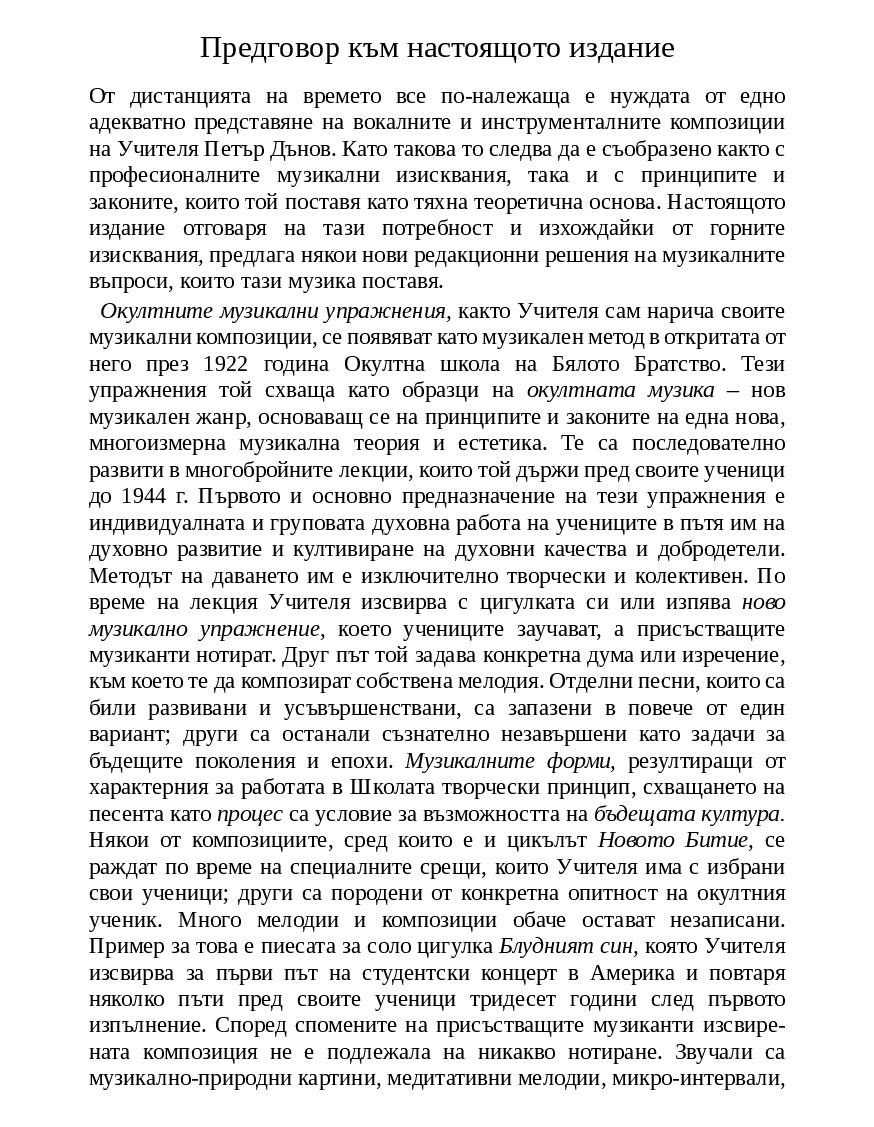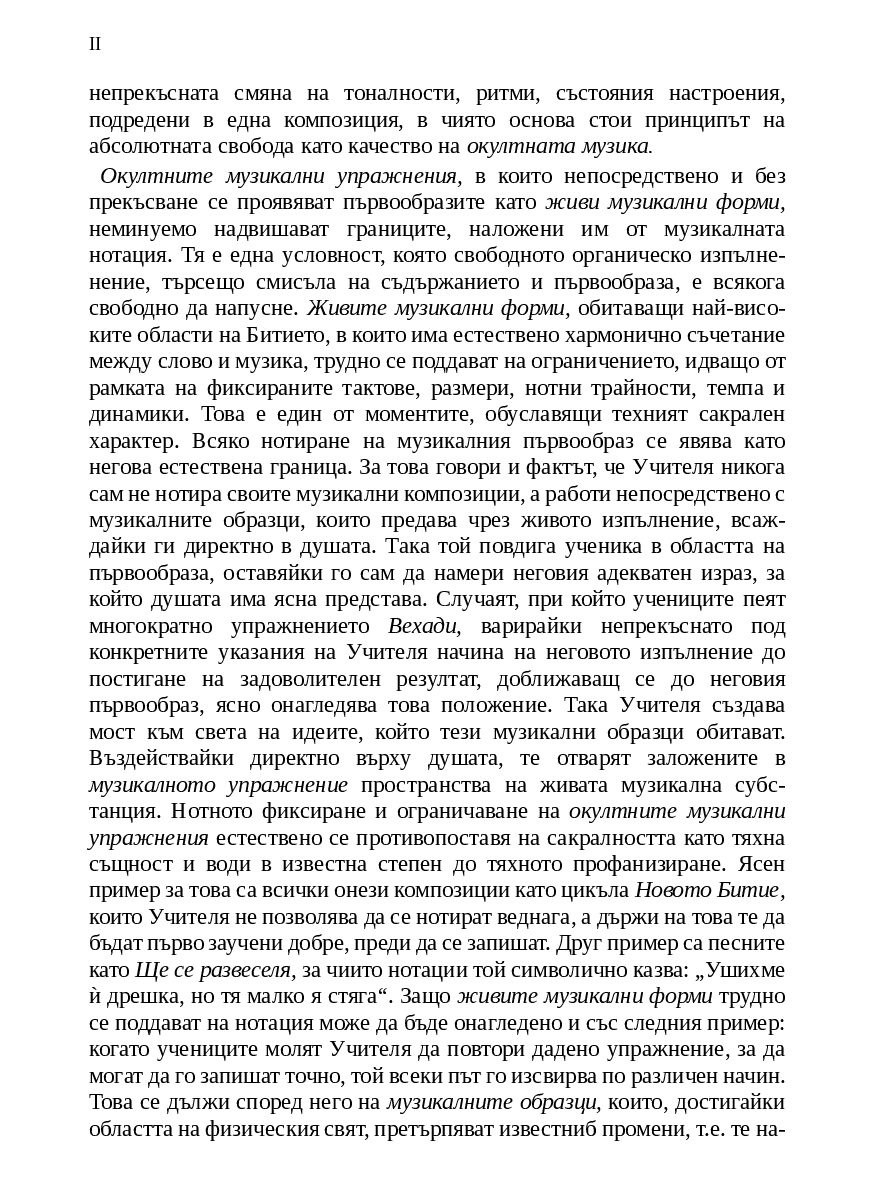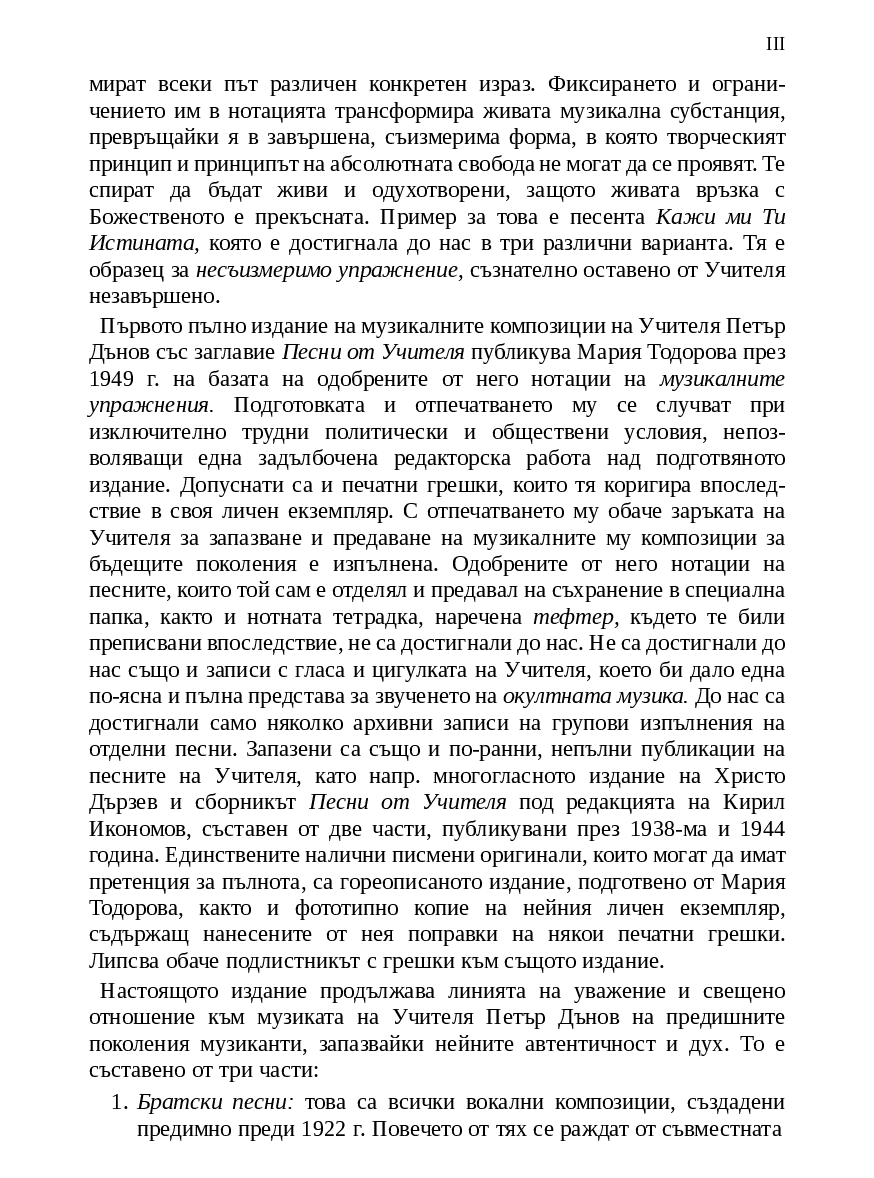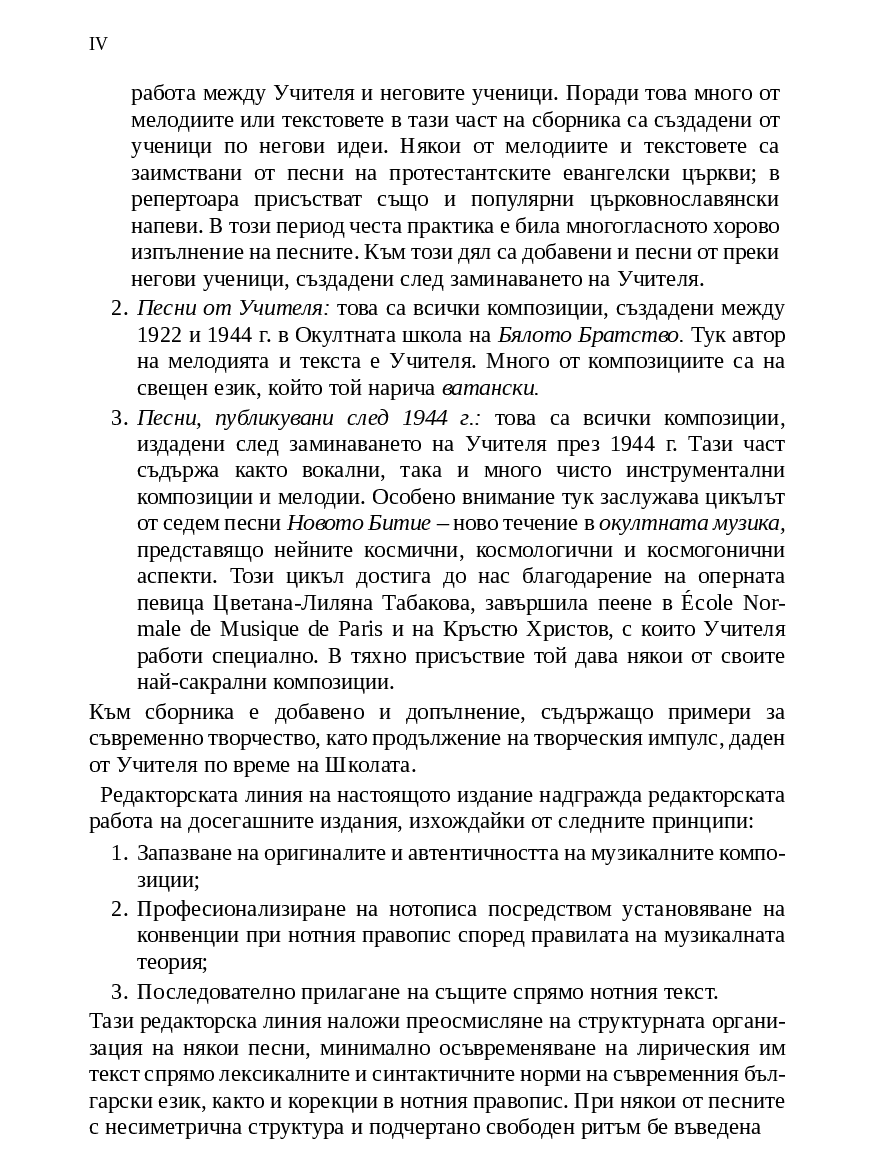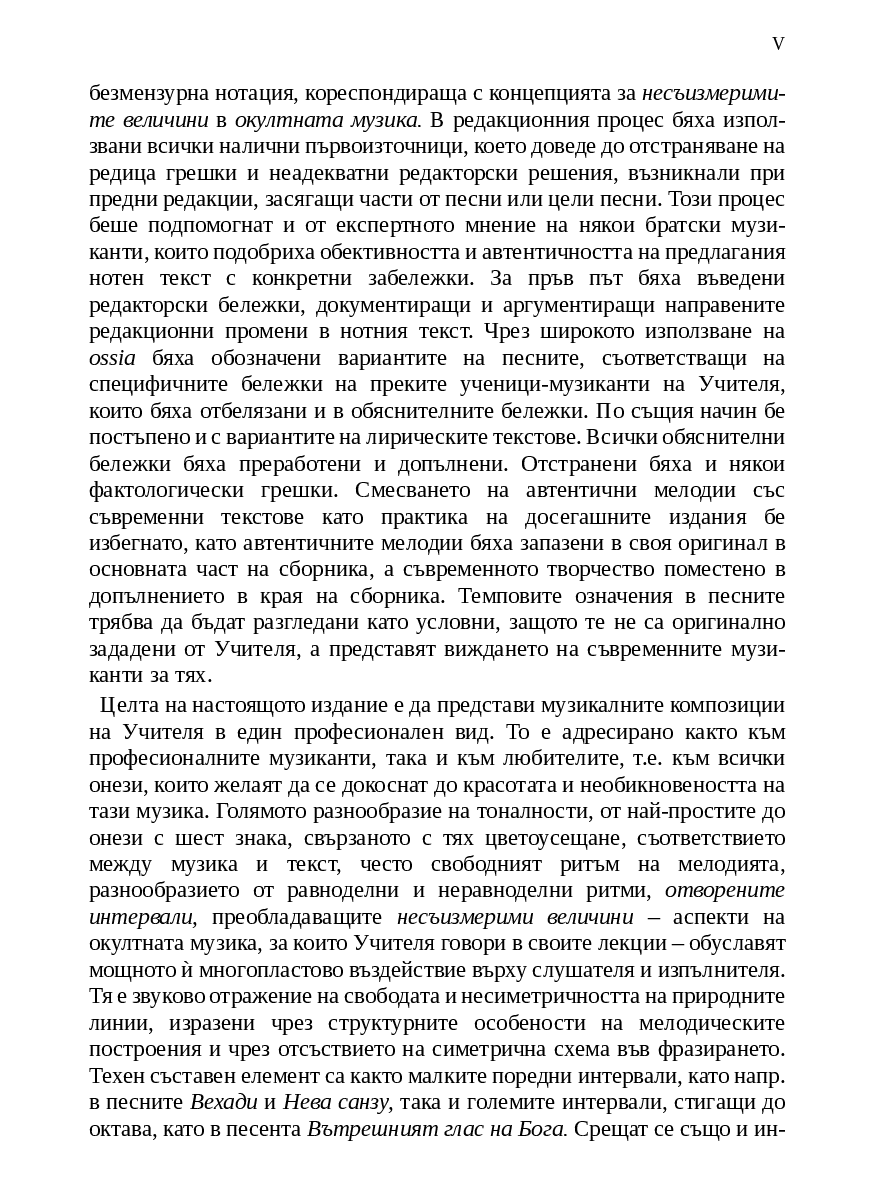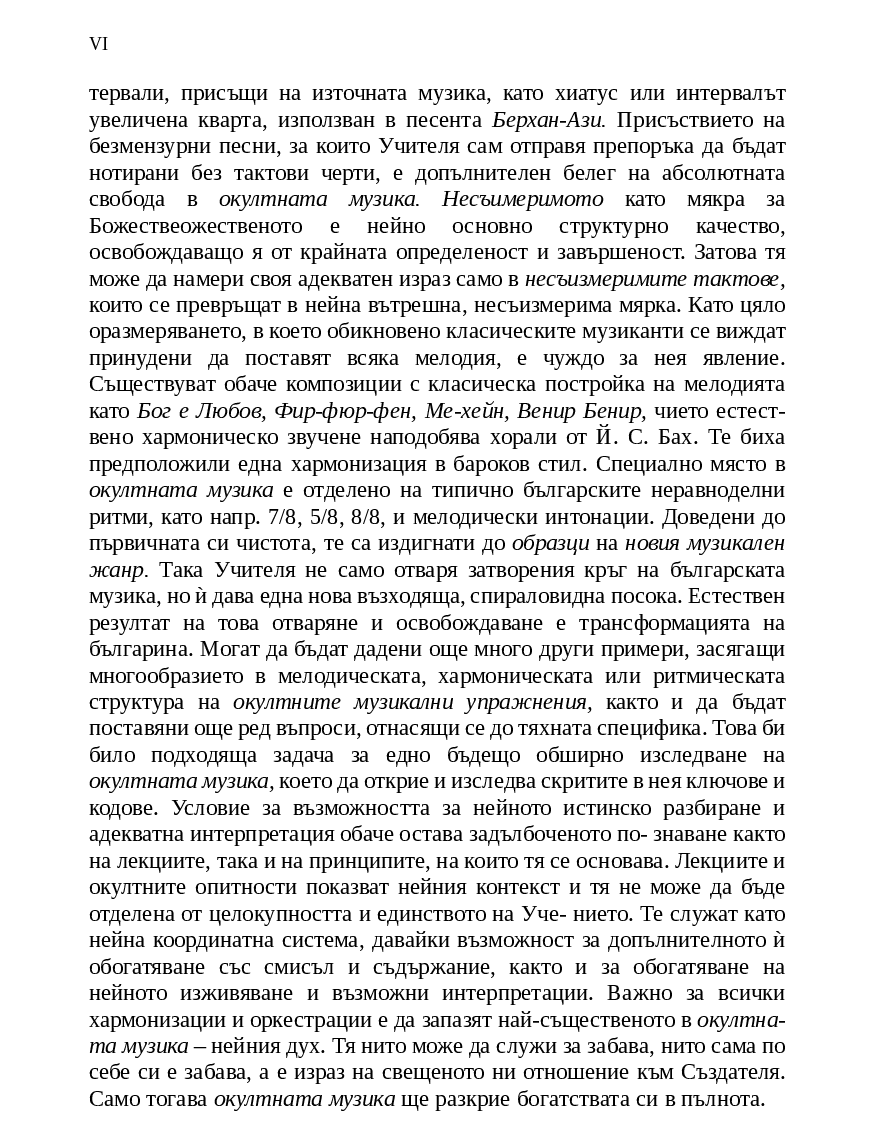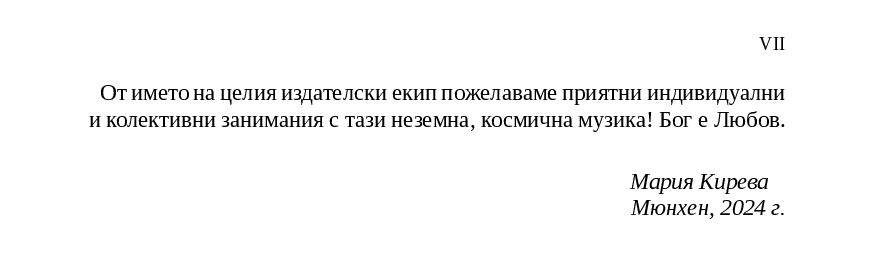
\version "2.24.4"

% include paper part and global functions
\include "include/globals.ily"

\bookpart {
  \paper {
    print-all-headers = ##t
    print-page-number = ##t
    print-first-page-number = ##f
    page-number-type = #'roman-upper


    % put page numbers on the bottom
    oddHeaderMarkup = \markup {

      \fill-line {
        """"
        \if \should-print-page-number  \abs-fontsize #9 {
          \fromproperty #'page:page-number-string

        }
      }
    }
    evenHeaderMarkup = \markup {

      \fill-line {
        \if \should-print-page-number \abs-fontsize #9 {
          \fromproperty #'page:page-number-string
          ""
        }
      }
    }

    oddFooterMarkup = \markup ""

    evenFooterMarkup = ""
    left-margin = 1.5\cm
    right-margin = 1.5\cm
    top-margin = 1\cm
    bottom-margin = 1.2\cm
    ragged-bottom = ##t % do not spread the staves to fill the whole vertical space
    top-markup-spacing.basic-distance = 8\mm
    top-system-spacing.basic-distance = 10\mm

    % change distance between staves
    system-system-spacing =
    #'((basic-distance . 16)
       (minimum-distance . 6)
       (padding . 1)
       (stretchability . 12))
  }

  \tocItem \markup "Предговор към настоящото издание"
  \markup \abs-fontsize #15  { \fill-line {"Предговор към настоящото издание"} }

  \markup \abs-fontsize #11 {
    \vspace #1.5 \override #'(baseline-skip . 3.4)
    \justify {


      От дистанцията на времето все по-належаща е нуждата от едно адекватно представяне на вокалните и инструменталните композиции на Учителя Петър Дънов. Като такова то следва да е съобразено както с професионалните музикални изисквания, така и с принципите и законите, които той поставя като тяхна теоретична основа. Настоящото издание отговаря на тази потребност и изхождайки от горните изисквания, предлага някои нови редакционни решения на музикалните въпроси, които тази музика поставя.



    }
  }

  \markup \abs-fontsize #11 {
    \vspace #0.9  \override #'(baseline-skip . 3.4)
    \justify {
      \hspace #1.5
      \italic {Окултните} \italic {музикални} \italic {упражнения,} както Учителя сам нарича своите музикални композиции, се появяват като музикален метод в откритата от него през 1922 година Окултна школа на Бялото Братство. Тези упражнения той схваща като образци на \italic {окултната} \italic {музика} – нов музикален жанр, основаващ се на принципите и законите на една нова, многоизмерна музикална теория и естетика. Те са последователно развити в многобройните лекции, които той държи пред своите ученици до 1944 г. Първото и основно предназначение на тези упражнения е индивидуалната и груповата духовна работа на учениците в пътя им на духовно развитие и култивиране на духовни качества и добродетели. Методът на даването им е изключително творчески и колективен. По време на лекция Учителя изсвирва с цигулката си или изпява \italic {ново} \italic {музикално} \italic {упражнение,} което учениците заучават, а присъстващите музиканти нотират. Друг път той задава конкретна дума или  изречение, към което те да композират собствена мелодия. Отделни песни, които са били развивани и усъвършенствани, са запазени в повече от един вариант; други са останали съзнателно незавършени като задачи за бъдещите поколения и епохи.  \italic {Музикалните} \italic {форми,} резултиращи от характерния за работата в Школата творчески принцип, схващането на песента като \italic {процес} са условие за възможността на \italic {бъдещата} \italic {култура.} Някои от композициите, сред които е и цикълът \italic {Новото} \italic {Битие,} се раждат по време на специалните срещи, които Учителя има с избрани свои ученици; други са породени от конкретна опитност на окултния ученик. Много мелодии и композиции обаче остават незаписани. Пример за това е пиесата за соло цигулка \italic {Блудният} \italic {син,} която Учителя изсвирва за първи път на студентски концерт в Америка и повтаря няколко пъти пред своите ученици тридесет години след първото изпълнение. Според спомените на присъстващите музиканти изсвире- ната композиция не е подлежала на никакво нотиране. Звучали са музикално-природни картини, медитативни мелодии, микро-интервали,


    }
  }

  \markup \abs-fontsize #11 {
    \override #'(baseline-skip . 3.4)
    \justify {

      непрекъсната смяна на тоналности, ритми, състояния настроения, подредени в една композиция, в чиято основа стои принципът на абсолютната свобода като качество на \italic{окултната} \italic {музика.}

    }
  }

  \markup \abs-fontsize #11 {
    \vspace #0.9  \override #'(baseline-skip . 3.4)
    \justify {
      \hspace #1.5

      \italic{Окултните} \italic{музикални} \italic{упражнения,} в които непосредствено и без прекъсване се проявяват първообразите като \italic{живи} \italic{музикални} \italic{форми,} неминуемо надвишават границите, наложени им от музикалната нотация. Тя е една условност, която свободното органическо изпълне- нение, търсещо смисъла на съдържанието и първообраза, е всякога свободно да напусне.  \italic{Живите} \italic{музикални} \italic{форми,} обитаващи най-висо- ките области на Битието, в които има естествено хармонично съчетание между слово и музика, трудно се поддават на ограничението, идващо от рамката на фиксираните тактове, размери, нотни трайности, темпа и динамики. Това е един от моментите, обуславящи техният сакрален характер. Всяко нотиране на музикалния първообраз се явява като негова естествена граница. За това говори и фактът, че Учителя никога сам не нотира своите музикални композиции, а работи непосредствено с  музикалните образци, които предава чрез живото изпълнение, всаж- дайки ги директно в душата. Така той  повдига ученика в областта на първообраза, оставяйки го сам да намери неговия адекватен израз, за който душата има ясна представа. Случаят, при който учениците пеят многократно упражнението \italic{Вехади,} варирайки непрекъснато под конкретните указания на Учителя начина на неговото изпълнение до постигане на задоволителен резултат, доближаващ се до неговия първообраз, ясно онагледява това положение. Така Учителя създава мост към света на идеите, който тези музикални образци обитават. Въздействайки директно върху душата, те отварят заложените в \italic{музикалното} \italic{упражнение} пространства на живата музикална субс- танция. Нотното фиксиране и ограничаване на \italic{окултните} \italic{музикални} \italic{упражнения} естествено се противопоставя на сакралността като тяхна същност и води в известна степен до тяхното профанизиране. Ясен пример за това са всички онези композиции като цикъла \italic{Новото} \italic{Битие,} които Учителя не позволява да се нотират веднага, а държи на това те да бъдат първо заучени добре, преди да се запишат. Друг пример са песните като \italic{Ще} \italic{се }\italic{развеселя,} за чиито нотации той символично казва: „Ушихме ѝ дрешка, но тя малко я стяга“. Защо \italic{живите} \italic{музикални} \italic{форми} трудно се поддават на нотация може да бъде онагледено и със следния пример: когато учениците молят Учителя да повтори дадено упражнение, за да могат да го запишат точно, той всеки път го изсвирвa по различен начин. Това се дължи според него на  \italic{музикалните} \italic{образци,} които, достигайки областта на физическия свят, претърпяват известниб промени, т.е. те на-

    }
  }

  \markup \abs-fontsize #11 {
    \override #'(baseline-skip . 3.4)
    \justify {
      мират всеки път различен конкретен израз. Фиксирането и ограни- чението им в нотацията трансформира живата музикална субстанция, превръщайки я в завършена, съизмерима форма, в която творческият принцип и принципът на абсолютната свобода не могат да се проявят. Те спират да бъдат живи и одухотворени, защото живата връзка с Божественото е прекъсната. Пример за това е песента \italic{Кажи} \italic{ми} \italic{Ти} \italic{Истината,} която е достигнала до нас в три различни варианта. Тя е образец за \italic{несъизмеримо упражнение,} съзнателно оставено от Учителя незавършено.
    }
  }

  \markup \abs-fontsize #11 {
    \vspace #0.9  \override #'(baseline-skip . 3.4)
    \justify {
      \hspace #1.5
      Първото пълно издание на музикалните композиции на Учителя Петър Дънов със заглавие \italic {Песни} \italic {от} \italic {Учителя} публикува Мария Тодорова през 1949 г. на базата на одобрените от него нотации на \italic {музикалните} \italic {упражнения.} Подготовката и отпечатването му се случват при изключително трудни политически и обществени условия, непоз- воляващи една задълбочена редакторска работа над подготвяното издание. Допуснати са и печатни грешки, които тя коригира впослед- ствие в своя личен екземпляр. С отпечатването му обаче заръката на Учителя за запазване и предаване на музикалните му композиции за бъдещите поколения е изпълнена. Одобрените от него нотации на песните, които той сам е отделял и предавал на съхранение в специална папка, както и нотната тетрадка, наречена \italic {тефтер,} където те били преписвани впоследствие, не са достигнали до нас. Не са достигнали до нас също и записи с гласа и цигулката на Учителя, което би дало една по-ясна и пълна представа за звученето на \italic {окултната} \italic {музика.} До нас са достигнали само няколко архивни записи на групови изпълнения на отделни песни. Запазени са също и по-ранни, непълни публикации на песните на Учителя, като напр. многогласното издание на Христо Дързев и сборникът \italic {Песни} \italic {от} \italic {Учителя} под редакцията на Кирил Икономов, съставен от две части, публикувани през 1938-ма и 1944 година. Единствените налични писмени оригинали, които могат да имат претенция за пълнота, са гореописаното издание, подготвено от Мария Тодорова, както и фототипно копие на нейния личен екземпляр, съдържащ нанесените от нея поправки на някои печатни грешки. Липсва обаче подлистникът с грешки към същото издание.
    }
  }
  \markup \abs-fontsize #11 {
    \vspace #0.9  \override #'(baseline-skip . 3.4)
    \justify {
      \hspace #1.5
      Настоящото издание продължава линията на уважение и свещено отношение към музиката на Учителя Петър Дънов на предишните поколения музиканти, запазвайки нейните автентичност и дух. То е съставено от три части:
    }
  }
  \markup  \override #'(line-width . 83.3) \abs-fontsize #11  {
    \override #'(baseline-skip . 3.4)  \vspace #1 \column {
      "    1."
    }
    \hspace #0.5
    \override #'(baseline-skip . 3.4) \column {
      \justify {
        \italic {Братски песни: } това са всички вокални композиции, създадени предимно преди 1922 г. Повечето от тях се раждат от съвместната
      }
    }
  }

  \markup  \override #'(line-width . 83.3) \abs-fontsize #11  {
    \override #'(baseline-skip . 3.4) \column {
      "      "
    }
    \hspace #0.5
    \override #'(baseline-skip . 3.4) \column {
      \justify {
        работа между Учителя и неговите ученици. Поради това много от мелодиите или текстовете в тази част на сборника са създадени от ученици по негови идеи. Някои от мелодиите  и текстовете са заимствани от песни на протестантските евангелски църкви; в репертоара присъстват също и популярни църковнославянски напеви. В този период честа практика е била многогласното хорово изпълнение на песните. Към този дял са добавени и песни от преки негови ученици, създадени след заминаването на Учителя.
      }
    }
  }

  \markup \override #'(line-width . 83.3) \abs-fontsize #11 {
    \vspace #0.9  \override #'(baseline-skip . 3.4) \column {
      "    2."
    }
    \hspace #0.5
    \override #'(baseline-skip . 3.4) \column {
      \justify {
        \italic { Песни от Учителя: } това са всички композиции, създадени между 1922 и 1944 г. в Окултната школа на \italic {Бялото}
        \italic {Братство.} Тук автор на мелодията и текста е Учителя. Много от композициите са на свещен език, който той
        нарича \italic {ватански.}
      }
    }
  }

  \markup \override #'(line-width . 83.3) \abs-fontsize #11 {
    \vspace #0.9  \override #'(baseline-skip . 3.4) \column {
      "    3."
    }
    \hspace #0.5
    \override #'(baseline-skip . 3.4) \column {
      \justify {
        \italic {Песни, публикувани след 1944 г.:  } това са всички композиции, издадени след заминаването на Учителя през 1944 г.
        Тази част съдържа както вокални, така и много чисто инструментални композиции и мелодии. Особено внимание тук заслужава цикълът от седем песни \italic {Новото} \italic{Битие} – ново течение в \italic {окултната} \italic {музика,} представящо нейните космични, космологични и космогонични аспекти. Този цикъл достига до нас благодарение на оперната певица Цветана-Лиляна Табакова, завършила пеене в École Nor- male de Musique de Paris и на Кръстю Христов, с които Учителя работи специално. В тяхно присъствие той дава някои от своите най-сакрални композиции.
      }
    }
  }
  \markup \abs-fontsize #11 {
    \vspace #0.9 \override #'(baseline-skip . 3.4)
    \justify {
      Към сборника е добавено и допълнение, съдържащо примери за съвременно творчество, като продължение на творческия импулс, даден от Учителя по време на Школата.
    }
  }

  \markup \abs-fontsize #11 {
    \vspace #0.9  \override #'(baseline-skip . 3.4)
    \justify {
      \hspace #1.5
      Редакторската линия на настоящото издание надгражда редакторската работа на досегашните издания, изхождайки от следните принципи:
    }
  }


  \markup \override #'(line-width . 83.3) \abs-fontsize #11 {
    \override #'(baseline-skip . 3.4) \vspace #1 \column {
      "    1."
    }
    \hspace #0.5
    \override #'(baseline-skip . 3.4) \column {
      \justify {
        Запазване на оригиналите и автентичността на музикалните компо- зиции;
      }
    }
  }
  \markup \override #'(line-width . 83.3) \abs-fontsize #11 {
    \vspace #0.9  \override #'(baseline-skip . 3.4) \column {
      "    2."
    }
    \hspace #0.5
    \override #'(baseline-skip . 3.4) \column {
      \justify {
        Професионализиране на нотописа посредством установяване на конвенции при нотния правопис според правилата на музикалната теория;
      }
    }
  }

  \markup \override #'(line-width . 83.3) \abs-fontsize #11 {
    \vspace #0.9 \override #'(baseline-skip . 3.4) \column {
      "    3."
    }
    \hspace #0.5
    \override #'(baseline-skip . 3.4) \column {
      \justify {
        Последователно прилагане на същите спрямо нотния текст.
      }
    }
  }

  \markup \abs-fontsize #11 {
    \vspace #0.9  \override #'(baseline-skip . 3.4)
    \justify {
      Tази редакторска линия наложи преосмисляне на структурната органи- зация на някои песни, минимално осъвременяване на лирическия им текст спрямо лексикалните и синтактичните норми на съвременния бъл- гарски език, както и корекции в нотния правопис. При някои от песните с несиметрична структура и подчертано свободен ритъм бе въведена

    }
  }
  \markup \abs-fontsize #11 {
    \vspace #1  \override #'(baseline-skip . 3.4)
    \justify {
      безмензурна нотация, кореспондираща с концепцията за \italic"несъизмерими-" \italic"те" \italic"величини" в \italic"окултната" \italic"музика." В редакционния процес бяха изпол- звани всички налични първоизточници, което доведе до отстраняване на редица грешки и неадекватни редакторски решения, възникнали при предни редакции, засягащи части от песни или цели песни. Този процес беше подпомогнат и от експертното мнение на някои братски музи- канти, които подобриха обективността и автентичността на предлагания нотен текст с конкретни забележки. За пръв път бяха въведени редакторски бележки, документиращи и аргументиращи направените редакционни промени в нотния текст. Чрез широкото използване на \italic {ossia} бяха обозначени вариантите на песните, съответстващи на специфичните бележки на преките ученици-музиканти на Учителя, които бяха отбелязани и в обяснителните бележки. По същия начин бе постъпено и с вариантите на лирическите текстове. Всички обяснителни бележки бяха преработени и допълнени. Отстранени бяха и някои фактологически грешки. Смесването на автентични мелодии със съвременни текстове като практика на досегашните издания бе избегнато, като автентичните мелодии бяха запазени в своя оригинал в основната част на сборника, а съвременното творчество поместено в допълнението в края на сборника. Темповите означения в песните трябва да бъдат разгледани като условни, защото те не са оригинално зададени от Учителя, а представят виждането на съвременните музи- канти за тях.

    }
  }
  \markup \abs-fontsize #11 {
    \vspace #1.1 \override #'(baseline-skip . 3.4)
    \justify {
      \hspace #1.5

      Целта на настоящото издание е да представи музикалните композиции на Учителя в един професионален вид. То е адресирано както към професионалните музиканти, така и към любителите, т.е. към всички онези, които желаят да се докоснат до красотата и необикновеността на тази музика. Голямото разнообразие на тоналности, от най-простите до онези с шест знака, свързаното с тях цветоусещане, съответствието между музика и текст, често свободният ритъм на мелодията, разнообразието от равноделни и неравноделни ритми, \italic {отворените} \italic {интервали,} преобладаващите \italic {несъизмерими} \italic {величини} – аспекти на окултната музика, за които Учителя говори в своите лекции – обуславят мощното ѝ многопластово въздействие върху слушателя и изпълнителя. Тя е звуково отражение на свободата и несиметричността на природните линии, изразени чрез структурните особености на мелодическите построения и чрез отсъствието на симетрична схема във фразирането. Техен съставен елемент са както малките поредни интервали, като напр. в песните \italic {Вехади} и \italic {Нева санзу,} така и големите интервали, стигащи до октава, като в песента  \italic {Вътрешният } \italic {глас на Бога.} Срещат се също  и ин-
    }
  }


  \markup \abs-fontsize #11 {
    \override #'(baseline-skip . 3.4)
    \justify {

      тервали, присъщи на източната музика, като хиатус или интервалът увеличена кварта, използван в песента \italic {Берхан-Ази.} Присъствието на безмензурни песни, за които Учителя сам отправя препоръка да бъдат нотирани без тактови черти, е допълнителен белег на абсолютната свобода в \italic {окултната} \italic {музика.} \italic {Несъимеримото} като мякра за Божествеожественото е нейнo основно структурно качество, освобождаващо я от крайната определеност и завършеност. Затова тя може да намери своя адекватен израз само в \italic {несъизмеримите} \italic {тактове,} които се превръщат в нейна вътрешна, несъизмерима мярка. Като цяло оразмеряването, в което обикновено класическите музиканти се виждат принудени да поставят всяка мелодия, е чуждо за нея явление. Съществуват обаче композиции с класическа постройка на мелодията като \italic {Бог e Любов,} \italic {Фир-фюр-фен,} \italic {Ме-хейн,} \italic {Венир} \italic{ Бенир,} чието естест- вено хармоническо звучене наподобява хорали от Й. С. Бах. Те биха предположили една хармонизация в бароков стил. Специално място в \italic {окултната} \italic {музика} е отделено на типично българските неравноделни ритми, като напр. 7/8, 5/8, 8/8, и мелодически интонации. Доведени до първичната си чистота, те са издигнати до \italic {образци} на \italic {новия} \italic {музикален} \italic {жанр.} Така Учителя не само отваря затворения кръг на българската музика, но ѝ дава една нова възходяща, спираловидна посока. Естествен резултат на това отваряне и освобождаване е трансформацията на българина. Могат да бъдат дадени още много други примери, засягащи многообразието в мелодическата, хармоническата или ритмическата структура на \italic {окултните} \italic {музикални} \italic {упражнения,} както и да бъдат поставяни още ред въпроси, отнасящи се до тяхната специфика. Това би било подходяща задача за едно бъдещо обширно изследване на \italic {окултната} \italic {музика,} което да открие и изследва скритите в нея ключове и кодове. Условие за възможността за нейното истинско разбиране и адекватна интерпретация обаче остава задълбоченото по- знаване както на лекциите, така и на принципите, на които тя се основава. Лекциите и окултните опитности показват нейния контекст и тя не може да бъде отделена от целокупността и единството на Уче- нието. Те служат като нейна координатна система, давайки възможност за допълнителното ѝ обогатяване със смисъл и съдържание, както и за обогатяване на нейното изживяване и възможни интерпретации. Важно за всички хармонизации и оркестрации е да запазят най-същественото в \italic {окултна- } \italic {та музика} – нейния дух. Тя нито може да служи за забава, нито сама по себе си е забава, а е израз на свещеното ни отношение към Създателя. Само тогава \italic {окултната} \italic {музика} ще разкрие богатствата си в пълнота.



    }
  }


  \pageBreak

  \markup \abs-fontsize #11 {
    \override #'(baseline-skip . 3.4)
    \justify {
      \hspace #1.5 От името на целия издателски екип пожелаваме приятни индивидуални и колективни занимания с тази неземна, космична музика! Бог е Любов.
    }
  }

  \markup \abs-fontsize #11 \raise #0 \override #'(baseline-skip . 3.4) {
    \column {
      \line {"  "}
      \line {"  "}
      %\fill-line { "" ""  \italic {"Петър Ганев, София    "} }
      \fill-line { "" ""  \italic {"Мария Кирева   "} }
      \fill-line { "" ""  \italic {"Мюнхен, 2024 г."} }
    }
  }

} % bookpart



% Più mosso
% „Weiße Bruderschaft“